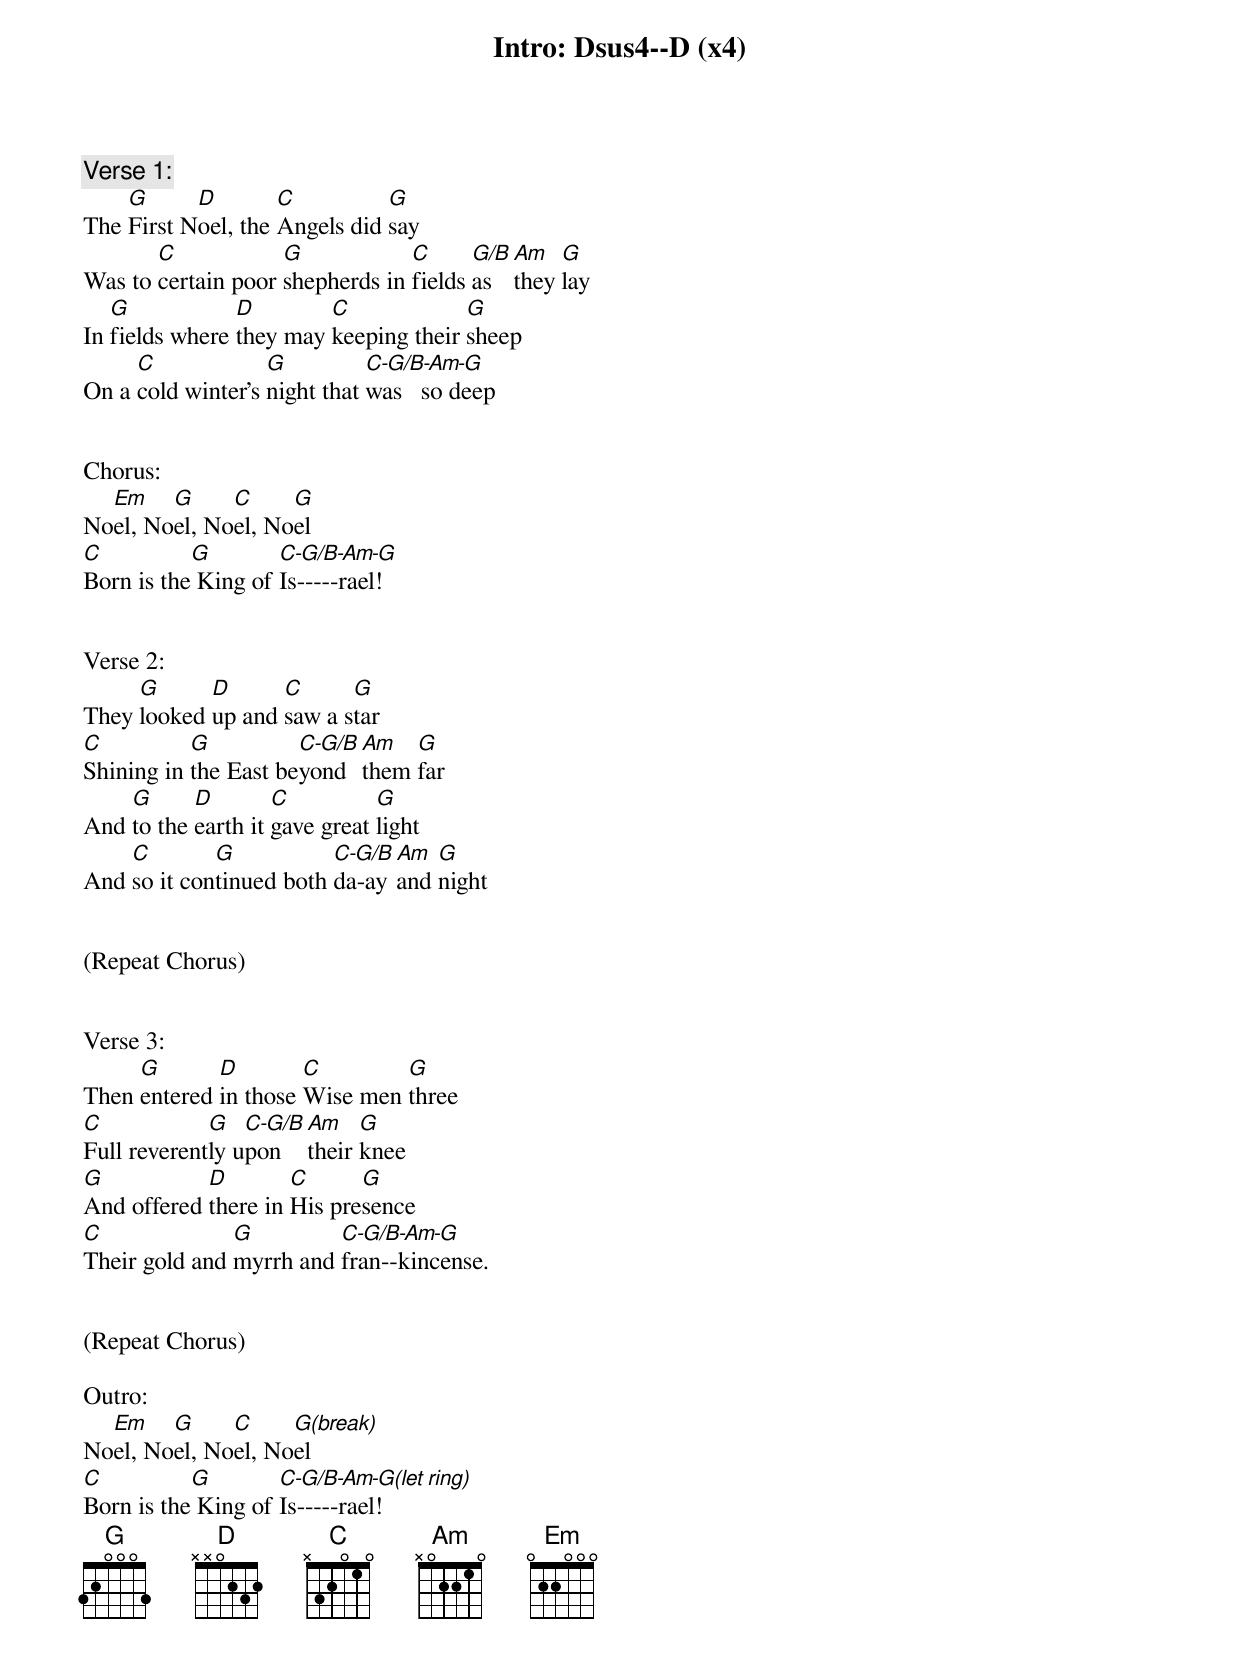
Intro: Dsus4--D (x4)


Verse 1:
    G      D        C          G
The First Noel, the Angels did say
       C            G            C      G/B Am   G
Was to certain poor shepherds in fields as  they lay
   G            D        C             G
In fields where they may keeping their sheep
     C             G          C-G/B-Am-G
On a cold winter's night that was   so deep


Chorus:
  Em    G     C     G
Noel, Noel, Noel, Noel
C          G        C-G/B-Am-G
Born is the King of Is-----rael!


Verse 2:
     G      D      C      G
They looked up and saw a star
C          G          C-G/B Am   G
Shining in the East beyond  them far
    G      D        C          G
And to the earth it gave great light
    C        G           C-G/B Am  G
And so it continued both da-ay and night


(Repeat Chorus)


Verse 3:
     G       D        C        G
Then entered in those Wise men three
C            G   C-G/B Am    G
Full reverently upon   their knee
G           D        C      G
And offered there in His presence
C              G         C-G/B-Am-G
Their gold and myrrh and fran--kincense.


(Repeat Chorus)

Outro:
  Em    G     C     G(break)
Noel, Noel, Noel, Noel
C          G        C-G/B-Am-G(let ring)
Born is the King of Is-----rael!
